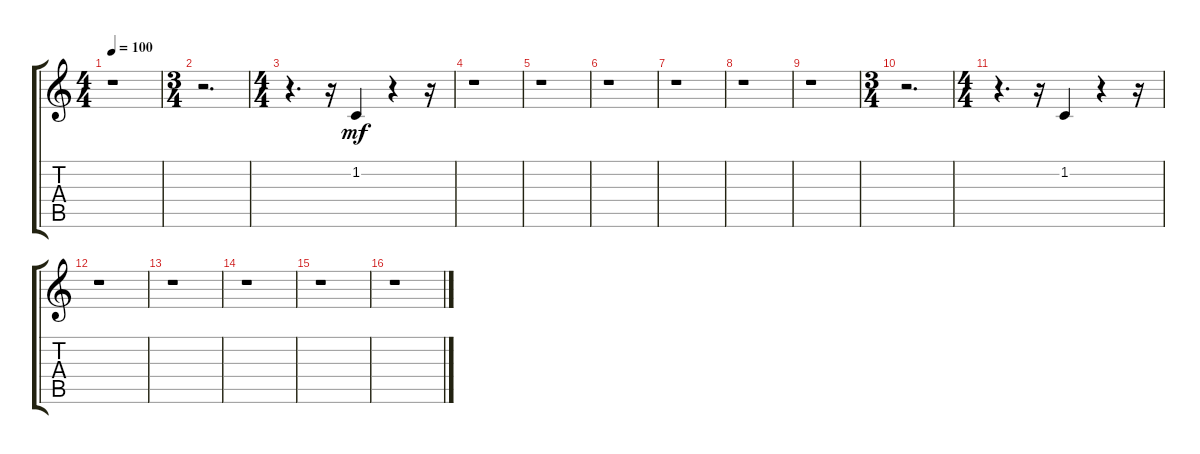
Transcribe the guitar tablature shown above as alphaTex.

\track "" {instrument guitarfretnoise}
\staff {score tabs}
\tuning (E4 B3 G3 D3 A2 E2) {hide}
\ts (4 4)
\tempo 100
\clef g2
\ks c
r.1{dy mf} |
\ts (3 4)
r.2{d} |
\ts (4 4)
r.4{d} r.16 1.2.4 r.4 r.16 |
r.1 |
r.1 |
r.1 |
r.1 |
r.1 |
r.1 |
\ts (3 4)
r.2{d} |
\ts (4 4)
r.4{d} r.16 1.2.4 r.4 r.16 |
r.1 |
r.1 |
r.1 |
r.1 |
r.1
